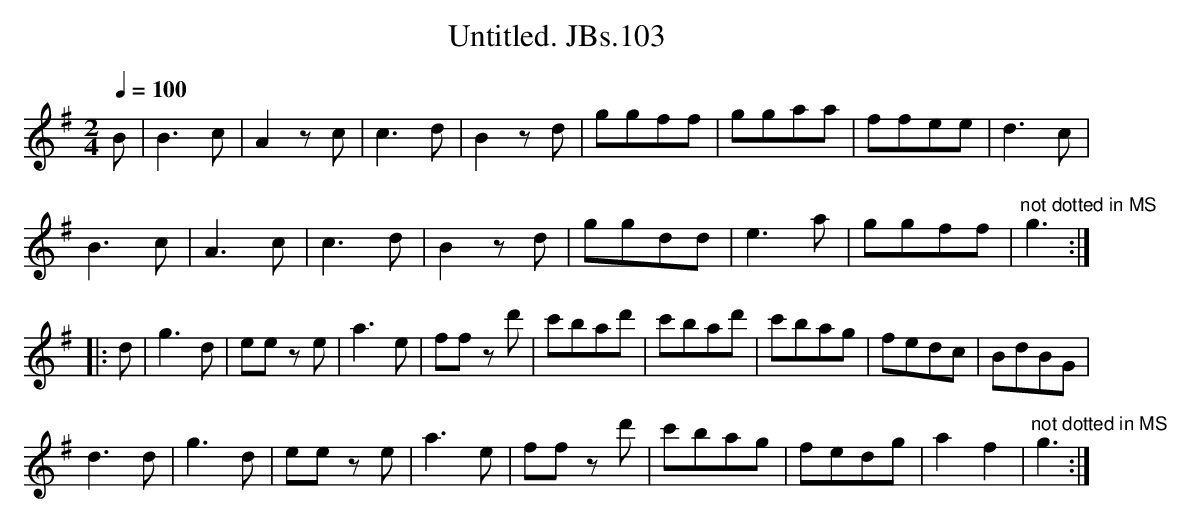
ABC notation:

X:1
T:Untitled. JBs.103
M:2/4
L:1/8
Q:1/4=100
K:G
B|B3c|A2zc|c3d|B2zd|ggff|ggaa|ffee|d3c|
B3c|A3c|c3d|B2zd|ggdd|e3a|ggff|"not dotted in MS"g3:|
|:d|g3d|ee ze|a3e|ff zd'|c'bad'|c'bad'|c'bag|fedc|BdBG|
d3d|g3d|ee ze|a3e|ff zd'|c'bag|fedg|a2f2|"not dotted in MS"g3:|
